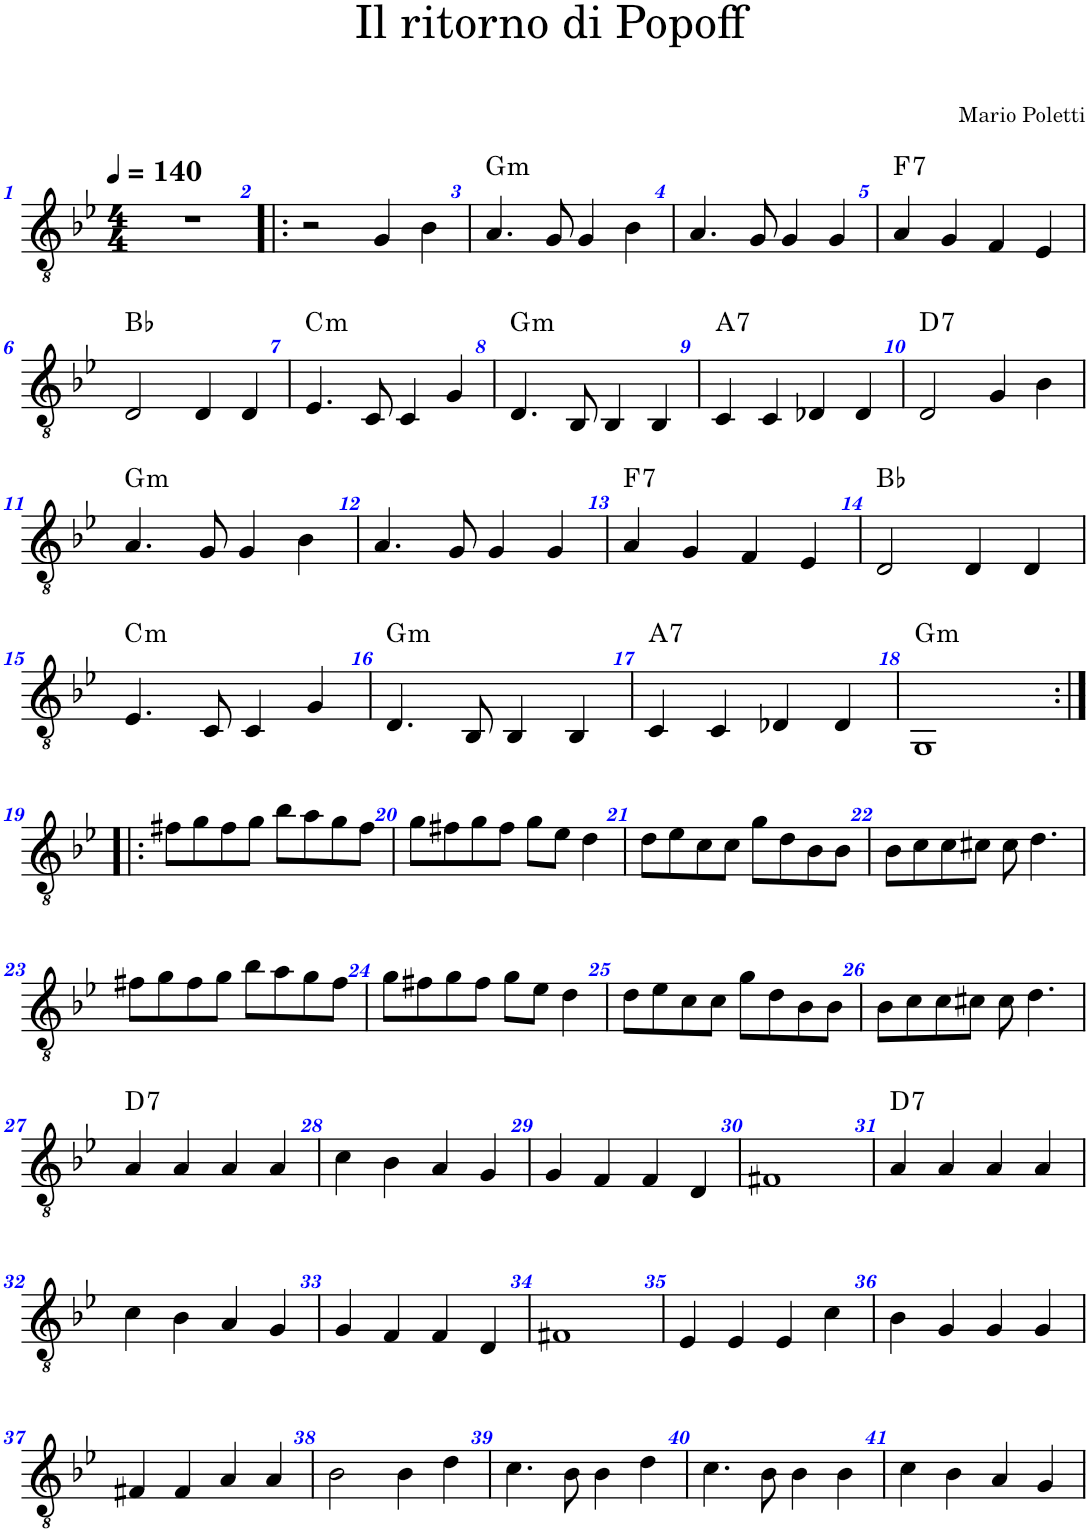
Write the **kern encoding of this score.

**kern	**harte
*part1	*part1
*staff1	*
*I"Chitarra elettrica	*
*clefGv2	*
*k[b-e-]	*
*M4/4	*
*MM140	*
=1	=1
1r	.
=2!|:	=2!|:
2r	.
4G/	.
4B-\	.
=3	=3
!	!LO:H:kt=m
4.A/	G:min
8G/	.
4G/	.
4B-\	.
=4	=4
4.A/	.
8G/	.
4G/	.
4G/	.
=5	=5
!	!LO:H:kt=7
4A/	F:7
4G/	.
4F/	.
4E-/	.
!!LO:LB:g=z
=6	=6
2D/	Bb:maj
4D/	.
4D/	.
=7	=7
!	!LO:H:kt=m
4.E-/	C:min
8C/	.
4C/	.
4G/	.
=8	=8
!	!LO:H:kt=m
4.D/	G:min
8BB-/	.
4BB-/	.
4BB-/	.
=9	=9
!	!LO:H:kt=7
4C/	A:7
4C/	.
4D-X/	.
4D-/	.
=10	=10
!	!LO:H:kt=7
2D/	D:7
4G/	.
4B-\	.
!!LO:LB:g=z
=11	=11
!	!LO:H:kt=m
4.A/	G:min
8G/	.
4G/	.
4B-\	.
=12	=12
4.A/	.
8G/	.
4G/	.
4G/	.
=13	=13
!	!LO:H:kt=7
4A/	F:7
4G/	.
4F/	.
4E-/	.
=14	=14
2D/	Bb:maj
4D/	.
4D/	.
!!LO:LB:g=z
=15	=15
!	!LO:H:kt=m
4.E-/	C:min
8C/	.
4C/	.
4G/	.
=16	=16
!	!LO:H:kt=m
4.D/	G:min
8BB-/	.
4BB-/	.
4BB-/	.
=17	=17
!	!LO:H:kt=7
4C/	A:7
4C/	.
4D-X/	.
4D-/	.
=18	=18
!	!LO:H:kt=m
1GG	G:min
!!LO:LB:g=z
=19:|!|:	=19:|!|:
8f#X\L	.
8g\	.
8f#\	.
8g\J	.
8b-\L	.
8a\	.
8g\	.
8f#\J	.
=20	=20
8g\L	.
8f#X\	.
8g\	.
8f#\J	.
8g\L	.
8e-\J	.
4d\	.
=21	=21
8d\L	.
8e-\	.
8c\	.
8c\J	.
8g\L	.
8d\	.
8B-\	.
8B-\J	.
=22	=22
8B-\L	.
8c\	.
8c\	.
8c#X\J	.
8c#\	.
4.d\	.
!!LO:LB:g=z
=23	=23
8f#X\L	.
8g\	.
8f#\	.
8g\J	.
8b-\L	.
8a\	.
8g\	.
8f#\J	.
=24	=24
8g\L	.
8f#X\	.
8g\	.
8f#\J	.
8g\L	.
8e-\J	.
4d\	.
=25	=25
8d\L	.
8e-\	.
8c\	.
8c\J	.
8g\L	.
8d\	.
8B-\	.
8B-\J	.
=26	=26
8B-\L	.
8c\	.
8c\	.
8c#X\J	.
8c#\	.
4.d\	.
!!LO:LB:g=z
=27	=27
!	!LO:H:kt=7
4A/	D:7
4A/	.
4A/	.
4A/	.
=28	=28
4c\	.
4B-\	.
4A/	.
4G/	.
=29	=29
4G/	.
4F/	.
4F/	.
4D/	.
=30	=30
1F#X	.
=31	=31
!	!LO:H:kt=7
4A/	D:7
4A/	.
4A/	.
4A/	.
!!LO:LB:g=z
=32	=32
4c\	.
4B-\	.
4A/	.
4G/	.
=33	=33
4G/	.
4F/	.
4F/	.
4D/	.
=34	=34
1F#X	.
=35	=35
4E-/	.
4E-/	.
4E-/	.
4c\	.
=36	=36
4B-\	.
4G/	.
4G/	.
4G/	.
!!LO:LB:g=z
=37	=37
4F#X/	.
4F#/	.
4A/	.
4A/	.
=38	=38
2B-\	.
4B-\	.
4d\	.
=39	=39
4.c\	.
8B-\	.
4B-\	.
4d\	.
=40	=40
4.c\	.
8B-\	.
4B-\	.
4B-\	.
=41	=41
4c\	.
4B-\	.
4A/	.
4G/	.
=	=
*-	*-
